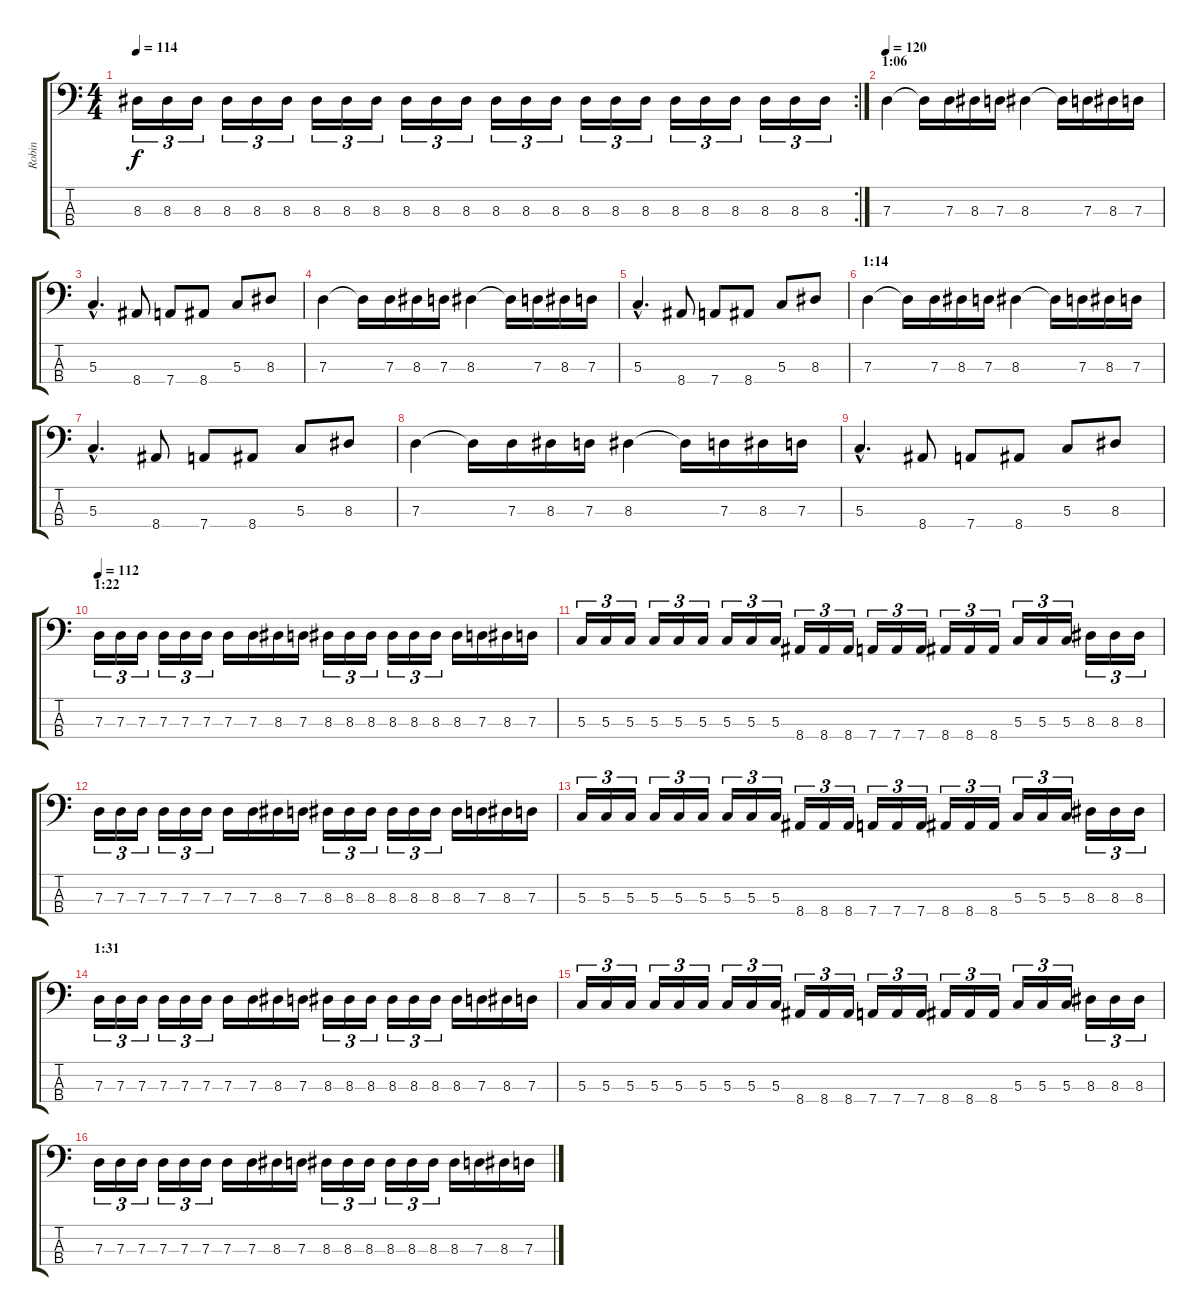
\track ("Robin" "Robin") {instrument electricbasspick}
\staff {score tabs}
\tuning (F2 C2 G1 D1) {hide}
\rc 2
\ts (4 4)
\tempo 114
\clef f4
\ks c
8.3.16{tu (3 2) dy f} 8.3.16{tu (3 2)} 8.3.16{tu (3 2)} 8.3.16{tu (3 2)} 8.3.16{tu (3 2)} 8.3.16{tu (3 2)} 8.3.16{tu (3 2)} 8.3.16{tu (3 2)} 8.3.16{tu (3 2)} 8.3.16{tu (3 2)} 8.3.16{tu (3 2)} 8.3.16{tu (3 2)} 8.3.16{tu (3 2)} 8.3.16{tu (3 2)} 8.3.16{tu (3 2)} 8.3.16{tu (3 2)} 8.3.16{tu (3 2)} 8.3.16{tu (3 2)} 8.3.16{tu (3 2)} 8.3.16{tu (3 2)} 8.3.16{tu (3 2)} 8.3.16{tu (3 2)} 8.3.16{tu (3 2)} 8.3.16{tu (3 2)} |
\section ("" "1:06")
\tempo 120
7.3.4 7.3{t}.16 7.3.16 8.3.16 7.3.16 8.3.4 8.3{t}.16 7.3.16 8.3.16 7.3.16 |
5.3{hac}.4{d} 8.4.8 7.4.8 8.4.8 5.3.8 8.3.8 |
7.3.4 7.3{t}.16 7.3.16 8.3.16 7.3.16 8.3.4 8.3{t}.16 7.3.16 8.3.16 7.3.16 |
5.3{hac}.4{d} 8.4.8 7.4.8 8.4.8 5.3.8 8.3.8 |
\section ("" "1:14")
7.3.4 7.3{t}.16 7.3.16 8.3.16 7.3.16 8.3.4 8.3{t}.16 7.3.16 8.3.16 7.3.16 |
5.3{hac}.4{d} 8.4.8 7.4.8 8.4.8 5.3.8 8.3.8 |
7.3.4 7.3{t}.16 7.3.16 8.3.16 7.3.16 8.3.4 8.3{t}.16 7.3.16 8.3.16 7.3.16 |
5.3{hac}.4{d} 8.4.8 7.4.8 8.4.8 5.3.8 8.3.8 |
\section ("" "1:22")
\tempo 112
7.3.16{tu (3 2)} 7.3.16{tu (3 2)} 7.3.16{tu (3 2)} 7.3.16{tu (3 2)} 7.3.16{tu (3 2)} 7.3.16{tu (3 2)} 7.3.16 7.3.16 8.3.16 7.3.16 8.3.16{tu (3 2)} 8.3.16{tu (3 2)} 8.3.16{tu (3 2)} 8.3.16{tu (3 2)} 8.3.16{tu (3 2)} 8.3.16{tu (3 2)} 8.3.16 7.3.16 8.3.16 7.3.16 |
5.3.16{tu (3 2)} 5.3.16{tu (3 2)} 5.3.16{tu (3 2)} 5.3.16{tu (3 2)} 5.3.16{tu (3 2)} 5.3.16{tu (3 2)} 5.3.16{tu (3 2)} 5.3.16{tu (3 2)} 5.3.16{tu (3 2)} 8.4.16{tu (3 2)} 8.4.16{tu (3 2)} 8.4.16{tu (3 2)} 7.4.16{tu (3 2)} 7.4.16{tu (3 2)} 7.4.16{tu (3 2)} 8.4.16{tu (3 2)} 8.4.16{tu (3 2)} 8.4.16{tu (3 2)} 5.3.16{tu (3 2)} 5.3.16{tu (3 2)} 5.3.16{tu (3 2)} 8.3.16{tu (3 2)} 8.3.16{tu (3 2)} 8.3.16{tu (3 2)} |
7.3.16{tu (3 2)} 7.3.16{tu (3 2)} 7.3.16{tu (3 2)} 7.3.16{tu (3 2)} 7.3.16{tu (3 2)} 7.3.16{tu (3 2)} 7.3.16 7.3.16 8.3.16 7.3.16 8.3.16{tu (3 2)} 8.3.16{tu (3 2)} 8.3.16{tu (3 2)} 8.3.16{tu (3 2)} 8.3.16{tu (3 2)} 8.3.16{tu (3 2)} 8.3.16 7.3.16 8.3.16 7.3.16 |
5.3.16{tu (3 2)} 5.3.16{tu (3 2)} 5.3.16{tu (3 2)} 5.3.16{tu (3 2)} 5.3.16{tu (3 2)} 5.3.16{tu (3 2)} 5.3.16{tu (3 2)} 5.3.16{tu (3 2)} 5.3.16{tu (3 2)} 8.4.16{tu (3 2)} 8.4.16{tu (3 2)} 8.4.16{tu (3 2)} 7.4.16{tu (3 2)} 7.4.16{tu (3 2)} 7.4.16{tu (3 2)} 8.4.16{tu (3 2)} 8.4.16{tu (3 2)} 8.4.16{tu (3 2)} 5.3.16{tu (3 2)} 5.3.16{tu (3 2)} 5.3.16{tu (3 2)} 8.3.16{tu (3 2)} 8.3.16{tu (3 2)} 8.3.16{tu (3 2)} |
\section ("" "1:31")
7.3.16{tu (3 2)} 7.3.16{tu (3 2)} 7.3.16{tu (3 2)} 7.3.16{tu (3 2)} 7.3.16{tu (3 2)} 7.3.16{tu (3 2)} 7.3.16 7.3.16 8.3.16 7.3.16 8.3.16{tu (3 2)} 8.3.16{tu (3 2)} 8.3.16{tu (3 2)} 8.3.16{tu (3 2)} 8.3.16{tu (3 2)} 8.3.16{tu (3 2)} 8.3.16 7.3.16 8.3.16 7.3.16 |
5.3.16{tu (3 2)} 5.3.16{tu (3 2)} 5.3.16{tu (3 2)} 5.3.16{tu (3 2)} 5.3.16{tu (3 2)} 5.3.16{tu (3 2)} 5.3.16{tu (3 2)} 5.3.16{tu (3 2)} 5.3.16{tu (3 2)} 8.4.16{tu (3 2)} 8.4.16{tu (3 2)} 8.4.16{tu (3 2)} 7.4.16{tu (3 2)} 7.4.16{tu (3 2)} 7.4.16{tu (3 2)} 8.4.16{tu (3 2)} 8.4.16{tu (3 2)} 8.4.16{tu (3 2)} 5.3.16{tu (3 2)} 5.3.16{tu (3 2)} 5.3.16{tu (3 2)} 8.3.16{tu (3 2)} 8.3.16{tu (3 2)} 8.3.16{tu (3 2)} |
7.3.16{tu (3 2)} 7.3.16{tu (3 2)} 7.3.16{tu (3 2)} 7.3.16{tu (3 2)} 7.3.16{tu (3 2)} 7.3.16{tu (3 2)} 7.3.16 7.3.16 8.3.16 7.3.16 8.3.16{tu (3 2)} 8.3.16{tu (3 2)} 8.3.16{tu (3 2)} 8.3.16{tu (3 2)} 8.3.16{tu (3 2)} 8.3.16{tu (3 2)} 8.3.16 7.3.16 8.3.16 7.3.16
